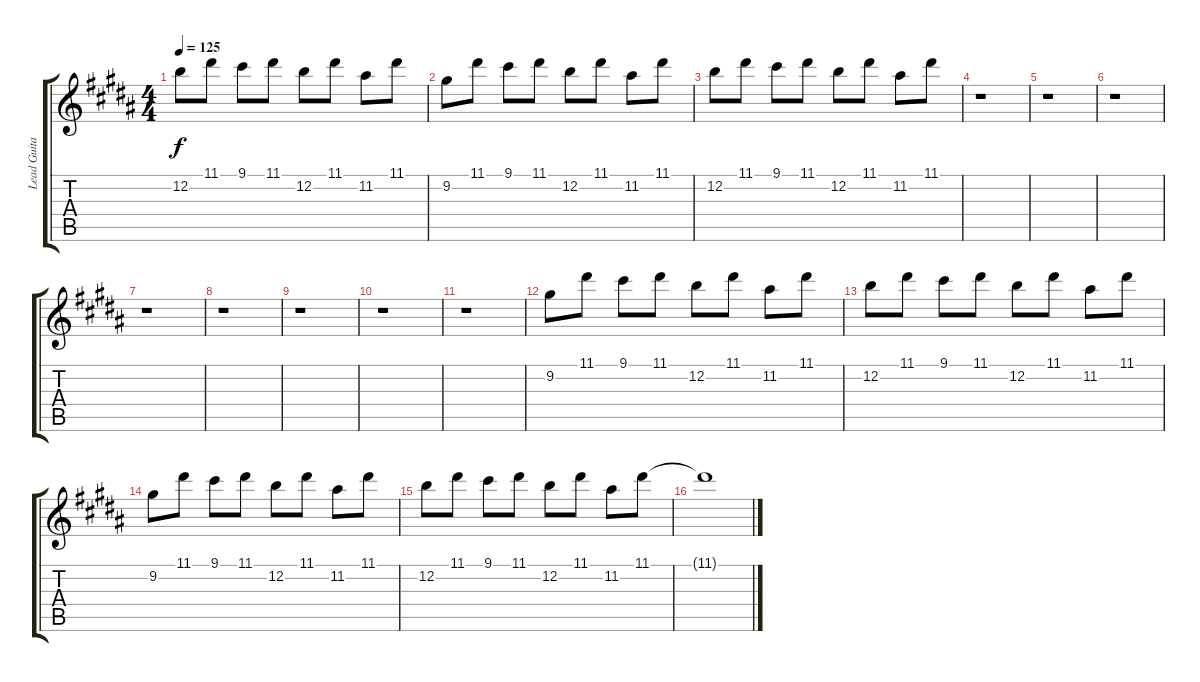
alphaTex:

\track ("Lead Guitar" "Lead Guita") {instrument overdrivenguitar}
\staff {score tabs}
\tuning (E4 B3 G3 D3 A2 E2) {hide}
\ts (4 4)
\tempo 125
\clef g2
\ks b
12.2.8{dy f} 11.1.8 9.1.8 11.1.8 12.2.8 11.1.8 11.2.8 11.1.8 |
9.2.8 11.1.8 9.1.8 11.1.8 12.2.8 11.1.8 11.2.8 11.1.8 |
12.2.8 11.1.8 9.1.8 11.1.8 12.2.8 11.1.8 11.2.8 11.1.8 |
r.1 |
r.1 |
r.1 |
r.1 |
r.1 |
r.1 |
r.1 |
r.1 |
9.2.8 11.1.8 9.1.8 11.1.8 12.2.8 11.1.8 11.2.8 11.1.8 |
12.2.8 11.1.8 9.1.8 11.1.8 12.2.8 11.1.8 11.2.8 11.1.8 |
9.2.8 11.1.8 9.1.8 11.1.8 12.2.8 11.1.8 11.2.8 11.1.8 |
12.2.8 11.1.8 9.1.8 11.1.8 12.2.8 11.1.8 11.2.8 11.1.8 |
11.1{t}.1
